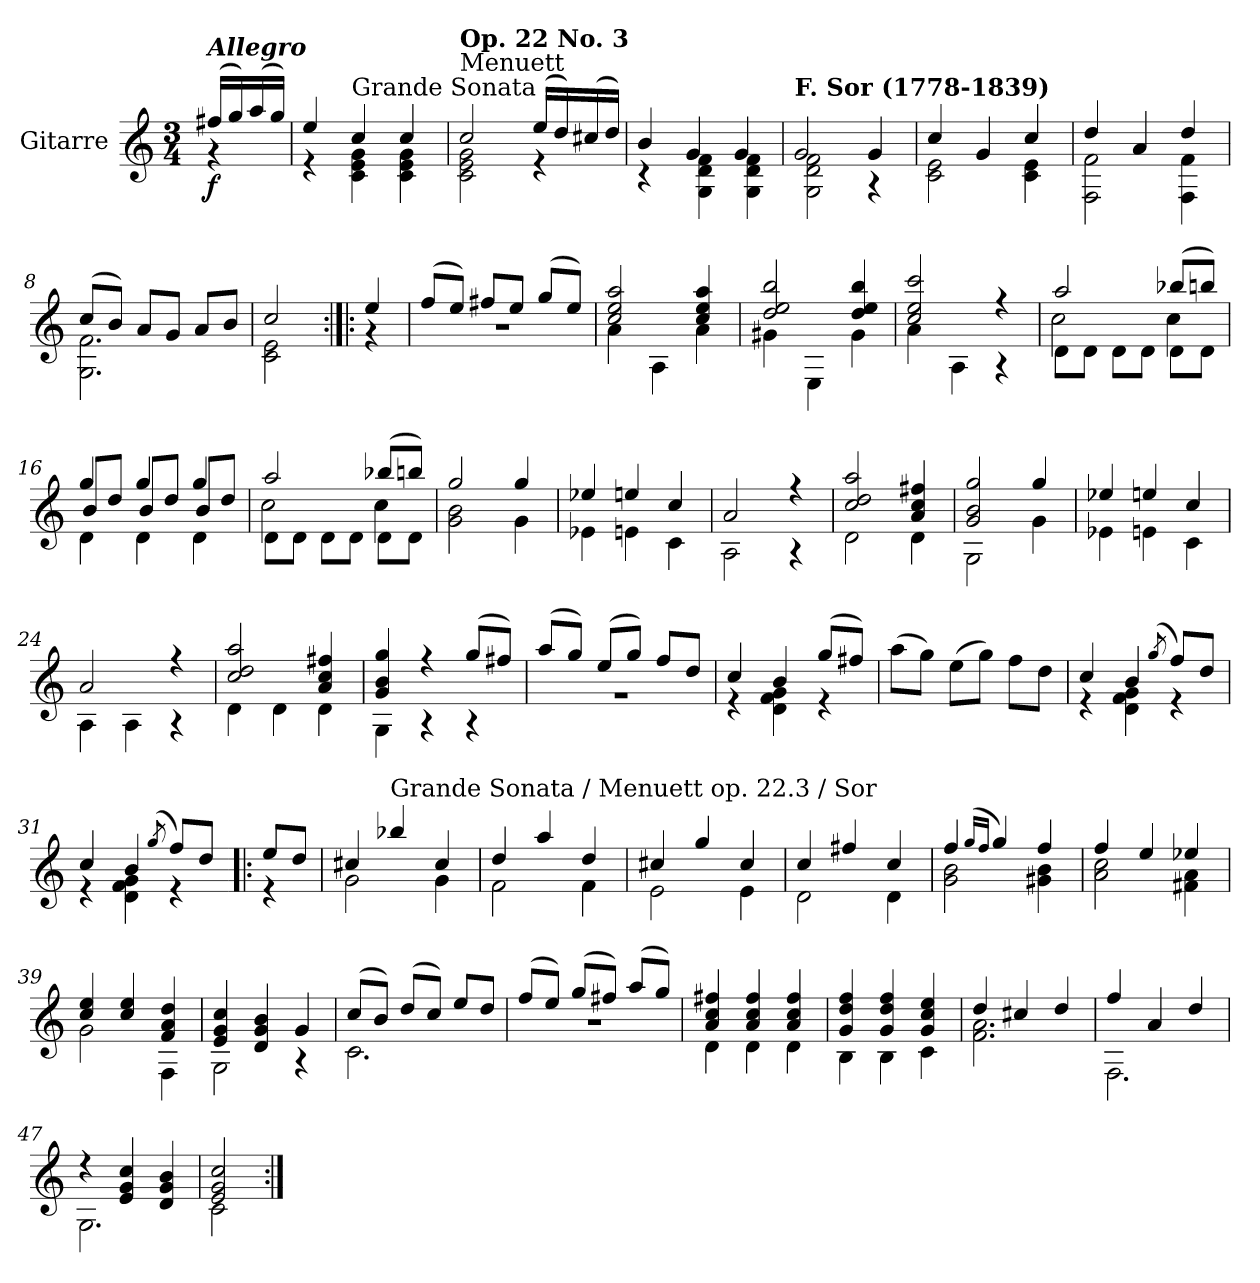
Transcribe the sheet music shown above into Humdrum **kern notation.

**kern	**dynam
*part1	*part1
*staff1	*staff1
*I"Gitarre	*
*clefG2	*
*k[]	*
*M3/4	*
=1	=1
*^	*
!LO:TX:a:Bi:t=Allegro	!	!
!	!	!LO:DY:b
(16ff#X/LL	4r	f
16gg/)	.	.
(16aa/	.	.
16gg/JJ)	.	.
=2	=2	=2
4ee/	4r	.
!LO:TX:a:t=Grande Sonata	!	!
4cc/	4c\ 4e\ 4g\	.
4cc/	4c\ 4e\ 4g\	.
=3	=3	=3
!LO:TX:a:t=Menuett	!	!
!LO:TX:a:B:t=Op. 22 No. 3	!	!
2cc/	2c\ 2e\ 2g\	.
(16ee/LL	4r	.
16dd/)	.	.
(16cc#X/	.	.
16dd/JJ)	.	.
=4	=4	=4
4b/	4r	.
4g/	4G\ 4d\ 4f\	.
4g/	4G\ 4d\ 4f\	.
=5	=5	=5
!LO:TX:a:B:t=F. Sor (1778-1839)	!	!
2g/	2G\ 2d\ 2f\	.
4g/	4r	.
!!LO:LB:g=z	!!
=6	=6	=6
4cc/	2c\ 2e\	.
4g/	.	.
4cc/	4c\ 4e\	.
=7	=7	=7
4dd/	2F\ 2f\	.
4a/	.	.
4dd/	4F\ 4f\	.
=8	=8	=8
(8cc/L	2.G\ 2.f\	.
8b/J)	.	.
8a/L	.	.
8g/J	.	.
8a/L	.	.
8b/J	.	.
=9	=9	=9
2cc/	2c\ 2e\	.
!!LO:LB:g=z	!!
=10:|!|:	=10:|!|:	=10:|!|:
4ee/	4r	.
=11	=11	=11
(8ff/L	2.r	.
8ee/J)	.	.
8ff#X/L	.	.
8ee/J	.	.
(8gg/L	.	.
8ee/J)	.	.
=12	=12	=12
2cc/ 2ee/ 2aa/	4a\	.
.	4A\	.
4cc/ 4ee/ 4aa/	4a\	.
=13	=13	=13
2dd/ 2ee/ 2bb/	4g#X\	.
.	4E\	.
4dd/ 4ee/ 4bb/	4g#\	.
=14	=14	=14
2cc/ 2ee/ 2ccc/	4a\	.
.	4A\	.
4r	4r	.
!!LO:LB:g=z	!!
=15	=15	=15
*	*^	*
2aa/	8d\L	2cc\	.
.	8d\J	.	.
.	8d\L	.	.
.	8d\J	.	.
(8bb-X/L	8d\L	4cc\	.
8bbn/J)	8d\J	.	.
=16	=16	=16	=16
4gg/	4d\	8b/L	.
.	.	8dd/J	.
4gg/	4d\	8b/L	.
.	.	8dd/J	.
4gg/	4d\	8b/L	.
.	.	8dd/J	.
=17	=17	=17	=17
2aa/	8d\L	2cc\	.
.	8d\J	.	.
.	8d\L	.	.
.	8d\J	.	.
(8bb-X/L	8d\L	4cc\	.
8bbn/J)	8d\J	.	.
*	*v	*v	*
=18	=18	=18
2gg/	2g\ 2b\	.
4gg/	4g\	.
!!LO:LB:g=z	!!
=19	=19	=19
4ee-X/	4e-X\	.
4een/	4en\	.
4cc/	4c\	.
=20	=20	=20
2a/	2A\	.
4r	4r	.
=21	=21	=21
2cc/ 2dd/ 2aa/	2d\	.
4a/ 4cc/ 4ff#X/	4d\	.
=22	=22	=22
2g/ 2b/ 2gg/	2G\	.
4gg/	4g\	.
=23	=23	=23
4ee-X/	4e-X\	.
4een/	4en\	.
4cc/	4c\	.
!!LO:LB:g=z	!!
=24	=24	=24
2a/	4A\	.
.	4A\	.
4r	4r	.
=25	=25	=25
2cc/ 2dd/ 2aa/	4d\	.
.	4d\	.
4a/ 4cc/ 4ff#X/	4d\	.
=26	=26	=26
4g/ 4b/ 4gg/	4G\	.
4r	4r	.
(8gg/L	4r	.
8ff#X/J)	.	.
=27	=27	=27
(8aa/L	2.r	.
8gg/J)	.	.
(8ee/L	.	.
8gg/J)	.	.
8ff/L	.	.
8dd/J	.	.
!!LO:LB:g=z	!!
=28	=28	=28
4cc/	4r	.
4b/	4d\ 4f\ 4g\	.
(8gg/L	4r	.
8ff#X/J)	.	.
*v	*v	*
=29	=29
(8aa\L	.
8gg\J)	.
(8ee\L	.
8gg\J)	.
8ff\L	.
8dd\J	.
=30	=30
*^	*
4cc/	4r	.
4b/	4d\ 4f\ 4g\	.
(8qgg/	.	.
8ff/L)	4r	.
8dd/J	.	.
=31	=31	=31
4cc/	4r	.
4b/	4d\ 4f\ 4g\	.
(8qgg/	.	.
8ff/L)	4r	.
8dd/J	.	.
!!LO:LB:g=z	!!
=32!|:	=32!|:	=32!|:
8ee/L	4r	.
8dd/J	.	.
=33	=33	=33
4cc#X/	2g\	.
!LO:TX:a:t=Grande Sonata / Menuett op. 22.3 / Sor	!	!
4bb-X/	.	.
4cc#/	4g\	.
=34	=34	=34
4dd/	2f\	.
4aa/	.	.
4dd/	4f\	.
=35	=35	=35
4cc#X/	2e\	.
4gg/	.	.
4cc#/	4e\	.
=36	=36	=36
4cc/	2d\	.
4ff#X/	.	.
4cc/	4d\	.
!!LO:LB:g=z	!!
=37	=37	=37
4ff/	2g\ 2b\	.
(16qgg/LL	.	.
16qff/JJ	.	.
4gg/)	.	.
4ff/	4g#X\ 4b\	.
=38	=38	=38
4ff/	2a\ 2cc\	.
4ee/	.	.
4ee-X/	4f#X\ 4a\	.
=39	=39	=39
4cc/ 4ee/	2g\	.
4cc/ 4ee/	.	.
4f/ 4a/ 4dd/	4F\	.
=40	=40	=40
4e/ 4g/ 4cc/	2G\	.
4d/ 4g/ 4b/	.	.
4g/	4r	.
!!LO:PB:g=z	!!
=41	=41	=41
(8cc/L	2.c\	.
8b/J)	.	.
(8dd/L	.	.
8cc/J)	.	.
8ee/L	.	.
8dd/J	.	.
=42	=42	=42
(8ff/L	2.r	.
8ee/J)	.	.
(8gg/L	.	.
8ff#X/J)	.	.
(8aa/L	.	.
8gg/J)	.	.
=43	=43	=43
4a/ 4cc/ 4ff#X/	4d\	.
4a/ 4cc/ 4ff#/	4d\	.
4a/ 4cc/ 4ff#/	4d\	.
=44	=44	=44
4g/ 4dd/ 4ff/	4B\	.
4g/ 4dd/ 4ff/	4B\	.
4g/ 4cc/ 4ee/	4c\	.
!!LO:LB:g=z	!!
=45	=45	=45
4dd/	2.f\ 2.a\	.
4cc#X/	.	.
4dd/	.	.
=46	=46	=46
4ff/	2.F\	.
4a/	.	.
4dd/	.	.
=47	=47	=47
4r	2.G\	.
4e/ 4g/ 4cc/	.	.
4d/ 4g/ 4b/	.	.
=48	=48	=48
2e/ 2g/ 2cc/	2c\	.
*v	*v	*
=:|!	=:|!
*-	*-
